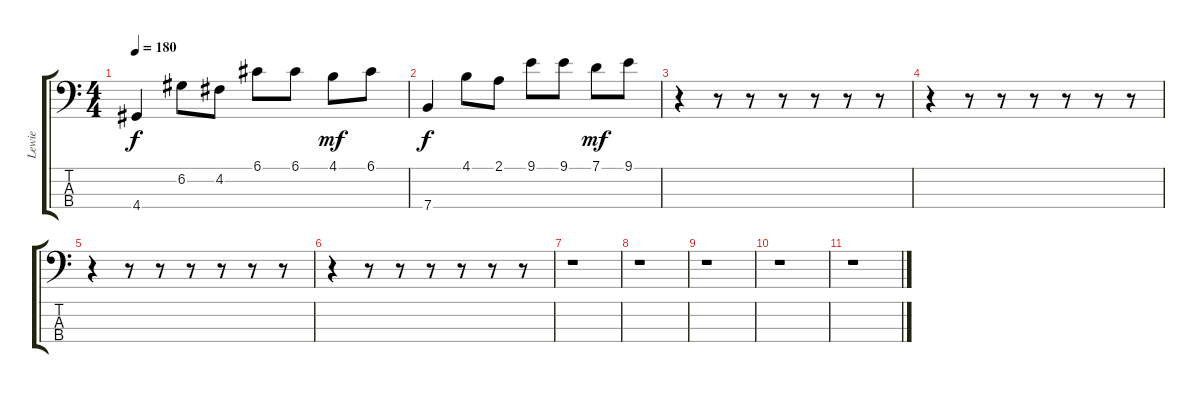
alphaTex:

\track ("Lewie" "Lewie") {instrument electricbassfinger}
\staff {score tabs}
\tuning (G2 D2 A1 E1) {hide}
\ts (4 4)
\tempo 180
\clef f4
\ks c
4.4.4{dy f} 6.2.8 4.2.8 6.1.8 6.1.8 4.1.8{dy mf} 6.1.8 |
7.4.4{dy f} 4.1.8 2.1.8 9.1.8 9.1.8 7.1.8{dy mf} 9.1.8 |
r.4 r.8 r.8 r.8 r.8 r.8 r.8 |
r.4 r.8 r.8 r.8 r.8 r.8 r.8 |
r.4 r.8 r.8 r.8 r.8 r.8 r.8 |
r.4 r.8 r.8 r.8 r.8 r.8 r.8 |
r.1 |
r.1 |
r.1 |
r.1 |
r.1
